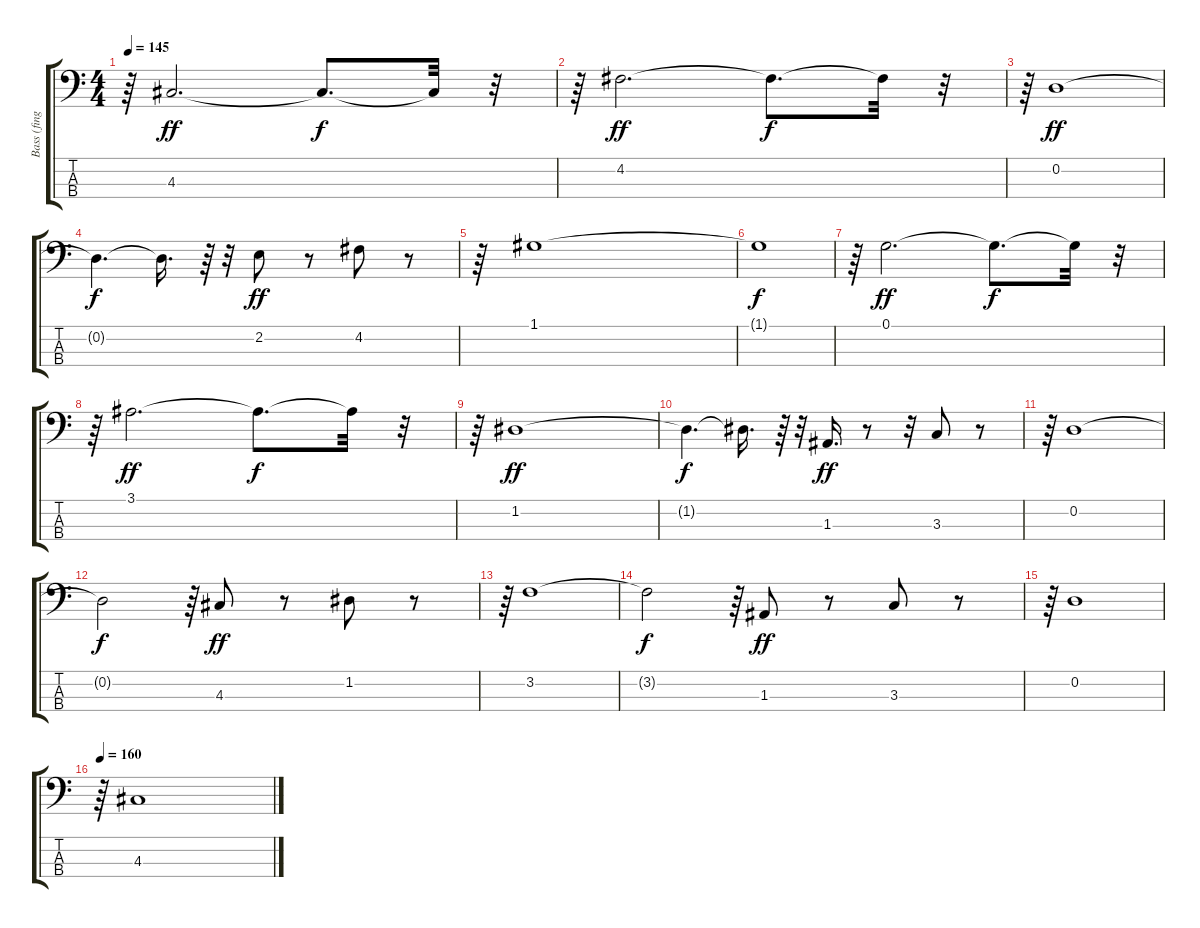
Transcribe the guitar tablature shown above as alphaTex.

\track ("Bass (finger)" "Bass (fing") {instrument electricbassfinger}
\staff {score tabs}
\tuning (G2 D2 A1 E1) {hide}
\ts (4 4)
\tempo 145
\clef f4
\ks c
r.64{dy f} 4.3.2{d dy ff} 4.3{t}.8{d dy f} 4.3{t}.32 r.32 |
r.64 4.2.2{d dy ff} 4.2{t}.8{d dy f} 4.2{t}.32 r.32 |
r.64 0.2.1{dy ff} |
0.2{t}.4{d dy f} 0.2{t}.16{d} r.64 r.32 2.2.8{dy ff} r.8 4.2.8 r.8 |
r.64 1.1.1 |
1.1{t}.1{dy f} |
r.64 0.1.2{d dy ff} 0.1{t}.8{d dy f} 0.1{t}.32 r.32 |
r.64 3.1.2{d dy ff} 3.1{t}.8{d dy f} 3.1{t}.32 r.32 |
r.64 1.2.1{dy ff} |
1.2{t}.4{d dy f} 1.2{t}.16{d} r.64 r.32 1.3.16{d dy ff} r.8 r.32 3.3.8 r.8 |
r.64 0.2.1 |
0.2{t}.2{dy f} r.64 4.3.8{dy ff} r.8 1.2.8 r.8 |
r.64 3.2.1 |
3.2{t}.2{dy f} r.64 1.3.8{dy ff} r.8 3.3.8 r.8 |
r.64 0.2.1 |
\tempo 160
r.64 4.3.1
